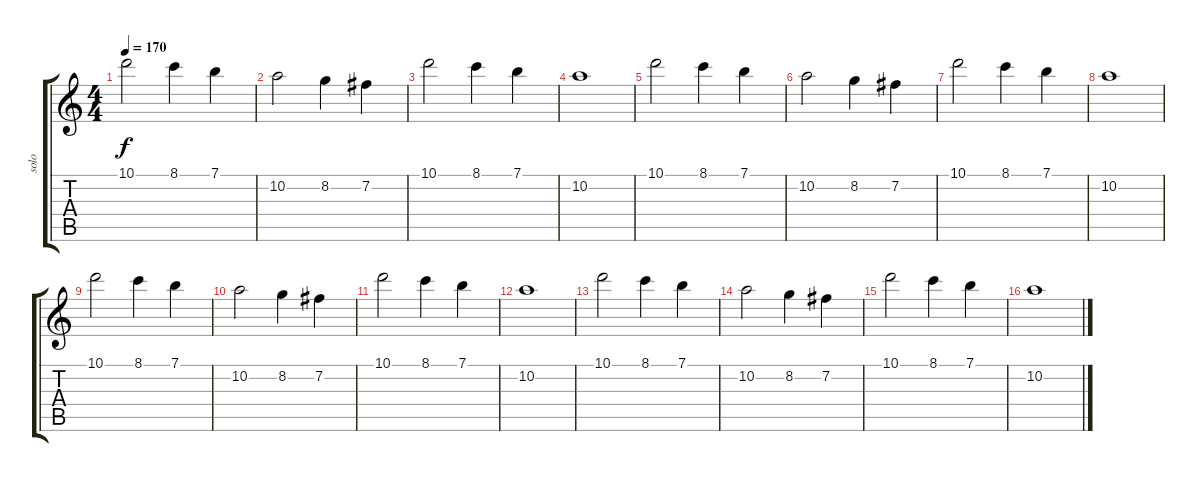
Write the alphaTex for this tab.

\track ("solo" "solo") {instrument distortionguitar}
\staff {score tabs}
\tuning (E4 B3 G3 D3 A2 E2) {hide}
\ts (4 4)
\tempo 170
\clef g2
\ks c
10.1.2{dy f instrument whistle} 8.1.4 7.1.4 |
10.2.2 8.2.4 7.2.4 |
10.1.2 8.1.4 7.1.4 |
10.2.1 |
10.1.2{instrument whistle} 8.1.4 7.1.4 |
10.2.2 8.2.4 7.2.4 |
10.1.2 8.1.4 7.1.4 |
10.2.1 |
10.1.2{instrument whistle} 8.1.4 7.1.4 |
10.2.2 8.2.4 7.2.4 |
10.1.2 8.1.4 7.1.4 |
10.2.1 |
10.1.2{instrument whistle} 8.1.4 7.1.4 |
10.2.2 8.2.4 7.2.4 |
10.1.2 8.1.4 7.1.4 |
10.2.1
